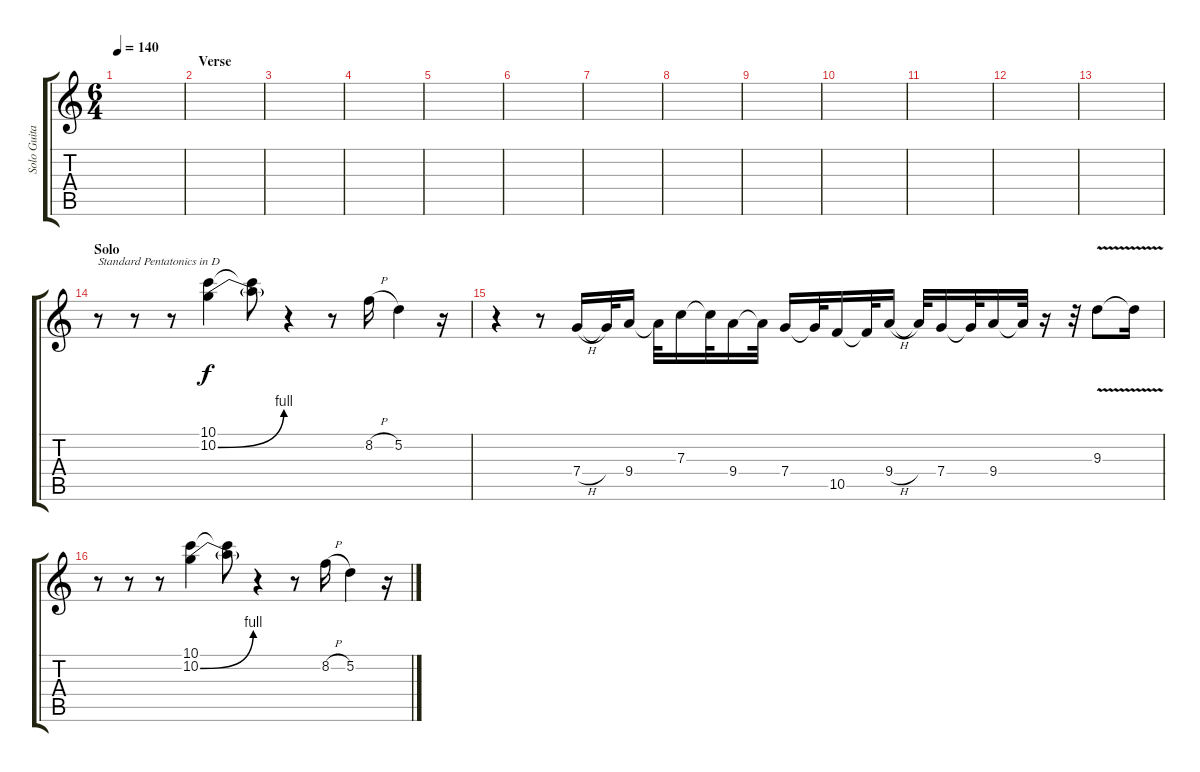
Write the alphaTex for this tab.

\track ("Solo Guitar" "Solo Guita") {instrument overdrivenguitar}
\staff {score tabs}
\tuning (D4 A3 F3 C3 G2 D2) {hide}
\ts (6 4)
\tempo 140
\clef g2
\ks c
|
\section ("" "Verse")
|
|
|
|
|
|
|
|
|
|
|
|
\section ("" "Solo")
r.8{txt "Standard Pentatonics in D"} r.8 r.8 (10.1 10.2{be (bend 0 0 60 4)}).4 (10.1{t} 10.2{t}).8 r.4 r.8 8.2{h}.16 5.2.4 r.16 |
r.4 r.8 7.4{h}.16 7.4{t}.32 9.4.16 9.4{t}.32 7.3.16 7.3{t}.32 9.4.16 9.4{t}.32 7.4.16 7.4{t}.32 10.5.16 10.5{t}.32 9.4{h}.16 9.4{t}.32 7.4.16 7.4{t}.32 9.4.16 9.4{t}.32 r.16 r.32 9.3{v}.8 9.3{t}.16 |
r.8 r.8 r.8 (10.1 10.2{be (bend 0 0 60 4)}).4 (10.1{t} 10.2{t}).8 r.4 r.8 8.2{h}.16 5.2.4 r.16
